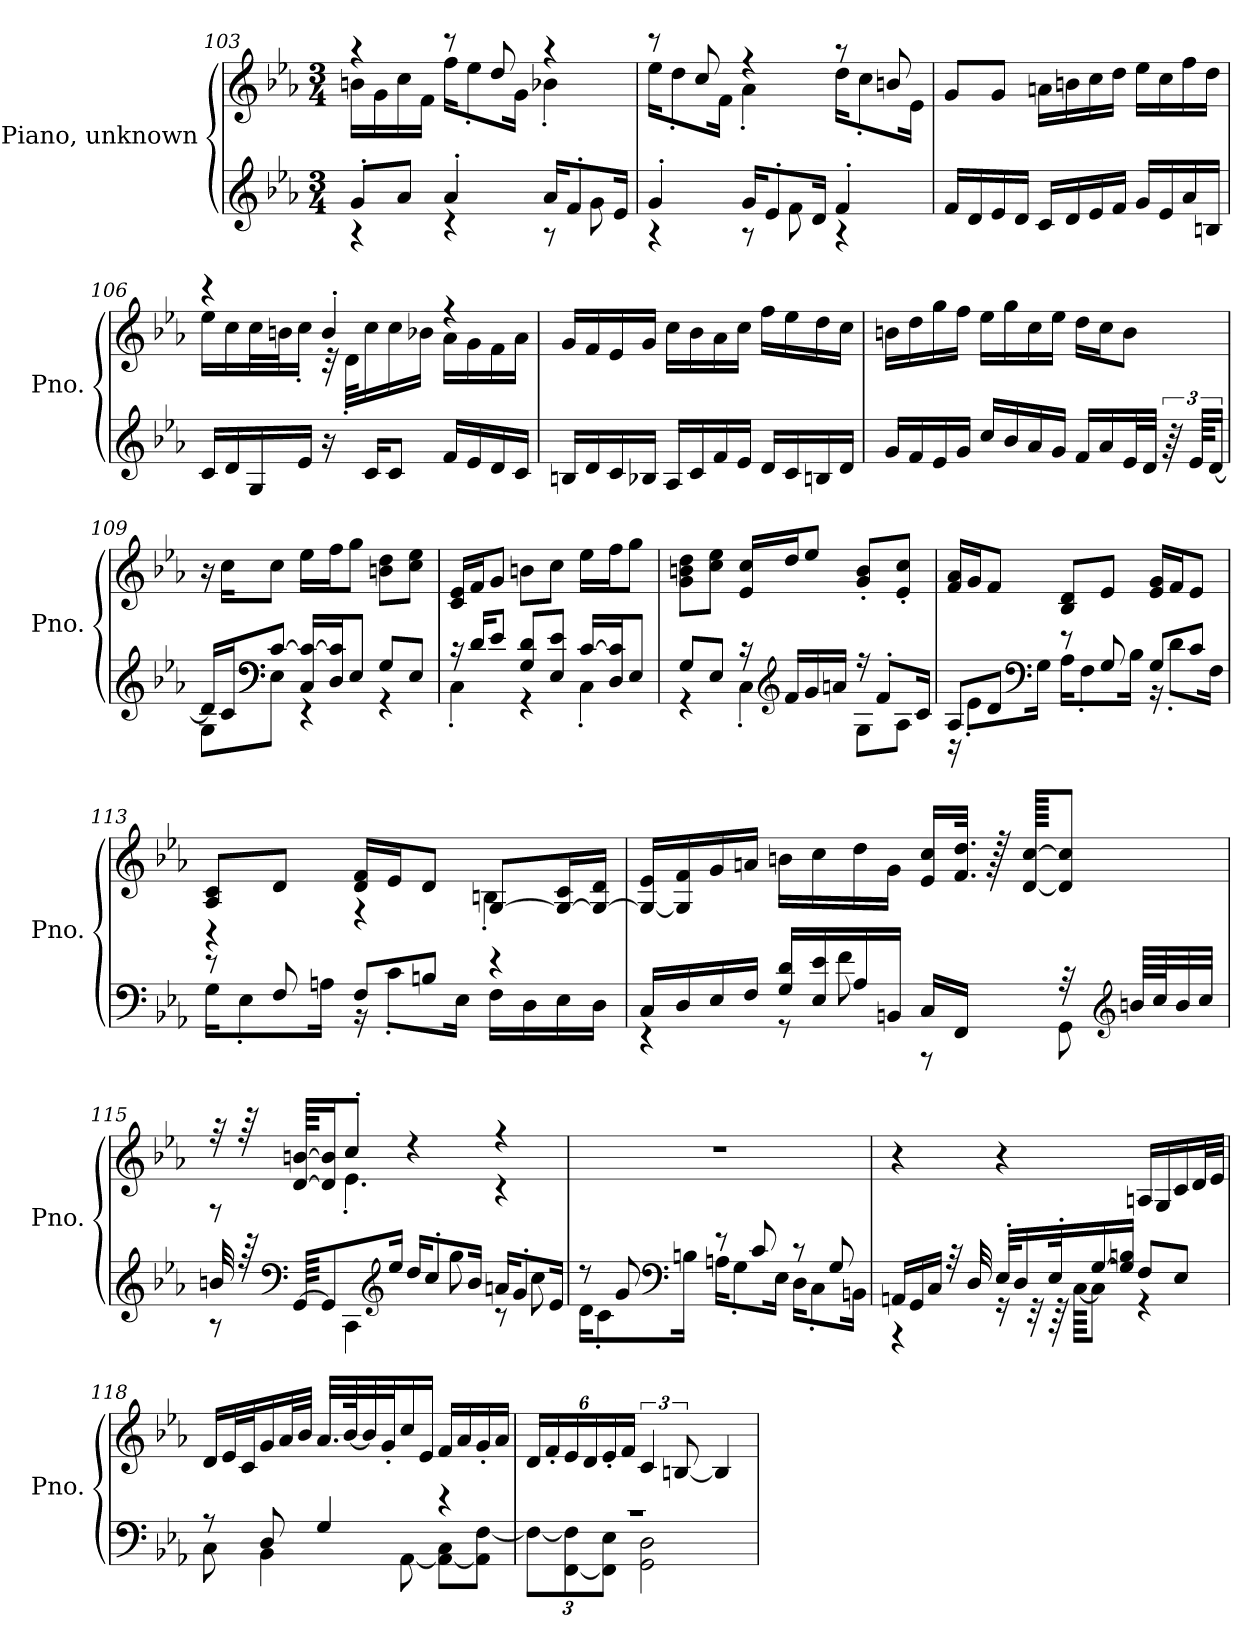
**kern	**kern
*part1	*part1
*staff2	*staff1
*I"Piano, unknown	*
*I'Pno.	*
*clefG2	*clefG2
*k[b-e-a-]	*k[b-e-a-]
*M3/4	*M3/4
=103	=103
*^	*^
8g'/L	4r	4r	16bn\LL
.	.	.	16g\
8a-/J	.	.	16cc\
.	.	.	16f\JJ
4a-'/	4r	8r	16ff\KL
.	.	.	8ee-'\
.	.	8dd/	.
.	.	.	16g\Jk
16a-/KL	8r	4r	4b-X'\
8f'/	.	.	.
.	8g\	.	.
16e-/Jk	.	.	.
=104	=104	=104	=104
4g'/	4r	8r	16ee-\KL
.	.	.	8dd'\
.	.	8cc/	.
.	.	.	16f\Jk
16g/KL	8r	4r	4a-'\
8e-'/	.	.	.
.	8f\	.	.
16d/Jk	.	.	.
4f'/	4r	8r	16dd\KL
.	.	.	8cc'\
.	.	8bn/	.
.	.	.	16e-\Jk
*v	*v	*	*
*	*v	*v
!!LO:LB:g=z
=105	=105
16f/LL	8g/L
16d/	.
16e-/	8g/J
16d/JJ	.
16c/LL	16an\LL
16d/	16bn\
16e-/	16cc\
16f/JJ	16dd\JJ
16g/LL	16ee-\LL
16e-/	16cc\
16a-/	16ff\
16Bn/JJ	16dd\JJ
=106	=106
*	*^
16c/LL	4r	16ee-\LL
16d/	.	16cc\
16G/	.	32cc\L
.	.	32bn\J
16e-/JJ	.	16cc'\JJ
16r	4b'/	32r
.	.	32d'\KLL
16c/KL	.	16cc\
8c/J	.	16cc\
.	.	16b-X\JJ
16f/LL	4r	16a-\LL
16e-/	.	16g\
16d/	.	16f\
16c/JJ	.	16a-\JJ
*	*v	*v
=107	=107
16Bn/LL	16g/LL
16d/	16f/
16c/	16e-/
16B-X/JJ	16g/JJ
16A-/LL	16cc\LL
16c/	16b-\
16f/	16a-\
16e-/JJ	16cc\JJ
16d/LL	16ff\LL
16c/	16ee-\
16Bn/	16dd\
16d/JJ	16cc\JJ
!!LO:LB:g=z
=108	=108
16g/LL	16bn\LL
16f/	16dd\
16e-/	16gg\
16g/JJ	16ff\JJ
16cc/LL	16ee-\LL
16b-/	16gg\
16a-/	16cc\
16g/JJ	16ee-\JJ
16f/LL	16dd\LL
16a-/	16cc\J
32e-/L	8b\J
32d/JJJ	.
96r	.
96e-/KKLL	.
[24d/JJ	.
=109	=109
*^	*
16d/LL]	8G\L	16r
16c/J	.	16cc\KL
*clefF4	*	*
[8c/J	8E-\J	8cc\J
16C/ 16c/_LL	4r	16ee-\LL
16D/ 16c/]J	.	16ff\J
8E-/J	.	8gg\J
8G/L	4r	8bn\ 8dd\L
8E-/J	.	8cc\ 8ee-\J
=110	=110	=110
16r	4C'\	16c/ 16e-/LL
16d/KL	.	16f/J
8e-/J	.	8g/J
8G/ 8d/L	4r	8bn\L
8E-/ 8e-/J	.	8cc\J
[16c/LL	4C'\	16ee-\LL
16D/ 16c/]J	.	16ff\J
8E-/J	.	8gg\J
!!LO:LB:g=z
=111	=111	=111
8G/L	4r	8g\ 8bn\ 8dd\L
8E-/J	.	8cc\ 8ee-\J
16r	4C'\	16e-/ 16cc/LL
*clefG2	*	*
16f/LL	.	16dd/J
16g/	.	8ee-/J
16an/JJ	.	.
16r	8G\L	8g/' 8b/'L
8f'/L	.	.
.	8A-\J	8e-/' 8cc/'J
16c/Jk	.	.
=112	=112	=112
8A-/L	16r	16f/ 16a-/LL
.	8e-'\L	16g/J
8d/J	.	8f/J
*clefF4	*	*
.	16G\Jk	.
8r	16A-\KL	8B-/ 8d/L
.	8F'\	.
8G/	.	8e-/J
.	16B-\Jk	.
8G/L	16r	16e-/ 16g/LL
.	8d'\L	16f/J
8c/J	.	8e-/J
.	16F\Jk	.
=113	=113	=113
*	*	*^
8r	16G\KL	8A-/ 8c/L	4r
.	8E-'\	.	.
8F/	.	8d/J	.
.	16An\Jk	.	.
8F/L	16r	16d/ 16f/LL	4r
.	8c'\L	16e-/J	.
8Bn/J	.	8d/J	.
.	16E-\Jk	.	.
4r	16F\LL	[8G/L	4Bn'\
.	16D\	.	.
.	16E-\	16G/_ 16c/L	.
.	16D\JJ	16G/_ 16d/JJ	.
*	*	*v	*v
!!LO:LB:g=z
=114	=114	=114
16C/LL	4r	16G/_ 16e-/LL
16D/	.	16G/] 16f/
16E-/	.	16g/
16F/JJ	.	16an/JJ
16G/ 16d/LL	8r	16bn\LL
16E-/ 16e-/	.	16cc\
16A-/	8f\	16dd\
16BBn/JJ	.	16g\JJ
16C/LL	8r	16e-/ 16cc/LL
16FF/JJ	.	32.f/ 32.dd/JJk
.	.	128r
.	.	[128d/ [128cc/KKKKL
32r	8GG\	8d/] 8cc/]J
*clefG2	*	*
64bn/LLLL	.	.
64cc/J	.	.
32b/	.	.
32cc/JJJ	.	.
=115	=115	=115
*	*	*^
32bn/	8r	32r	8r
64r	.	64r	.
*clefF4	*	*	*
[64GG/KKKL	.	[64d/ [64bn/KKLL	.
8GG/]	.	16d/] 16b/]J	.
.	4CC\	8cc'/J	4.e-'\
*clefG2	*	*	*
16ee-/Jk	.	.	.
16dd/KL	.	4r	.
8cc'/	.	.	.
.	8gg\	.	.
16b/Jk	.	.	.
16an/KL	8r	4r	4r
8g'/	.	.	.
.	8cc\	.	.
16e-/Jk	.	.	.
*	*	*v	*v
!!LO:PB:g=z
=116	=116	=116
8r	16d\KL	2.r
.	8c'\	.
8g/	.	.
*clefF4	*	*
.	16Bn\Jk	.
8r	16An\KL	.
.	8G'\	.
8c/	.	.
.	16E-\Jk	.
8r	16D\KL	.
.	8C'\	.
8G/	.	.
.	16BBn\Jk	.
=117	=117	=117
16AAn/LL	4r	4r
16GG/	.	.
16C/JJ	.	.
32r	.	.
32D/	.	.
32E-'/KLL	16r	4r
16D/	.	.
.	32r	.
32E-'/K	64r	.
.	[64C\KKKL	.
[16G/	8C\J]	.
16G/] 16Bn/JJ	.	.
8F/L	4r	16An/LL
.	.	16G/
8E-/J	.	16c/
.	.	32d/L
.	.	32e-/JJJ
!!LO:LB:g=z
=118	=118	=118
8r	8C\	16d/LL
.	.	32e-/L
.	.	32c/J
8D/	4BB-\	16g/
.	.	32a-/L
.	.	32b-/JJJ
4G/	.	32.a-/LLL
.	.	[64b-/K
.	.	32b-/]
.	.	32g'/J
.	[8AA-\	16cc/
.	.	16e-/JJ
4r	8AA-\_ 8C\L	16f/LL
.	.	16a-/
.	8AA-\] [8F\J	16g'/
.	.	16a-/JJ
=119	=119	=119
*	*Xbrackettup	*Xbrackettup
2.r	12F\L_	24d/LL
.	.	24f'/
.	[12FF\ 12F\]	24e-/
.	.	24d/
.	12FF\] 12E-\J	24e-'/
.	.	24f/JJ
*	*	*brackettup
.	2GG\ 2D\	6c/
.	.	[12Bn/
.	.	4B/]
*v	*v	*
=	=
*-	*-
